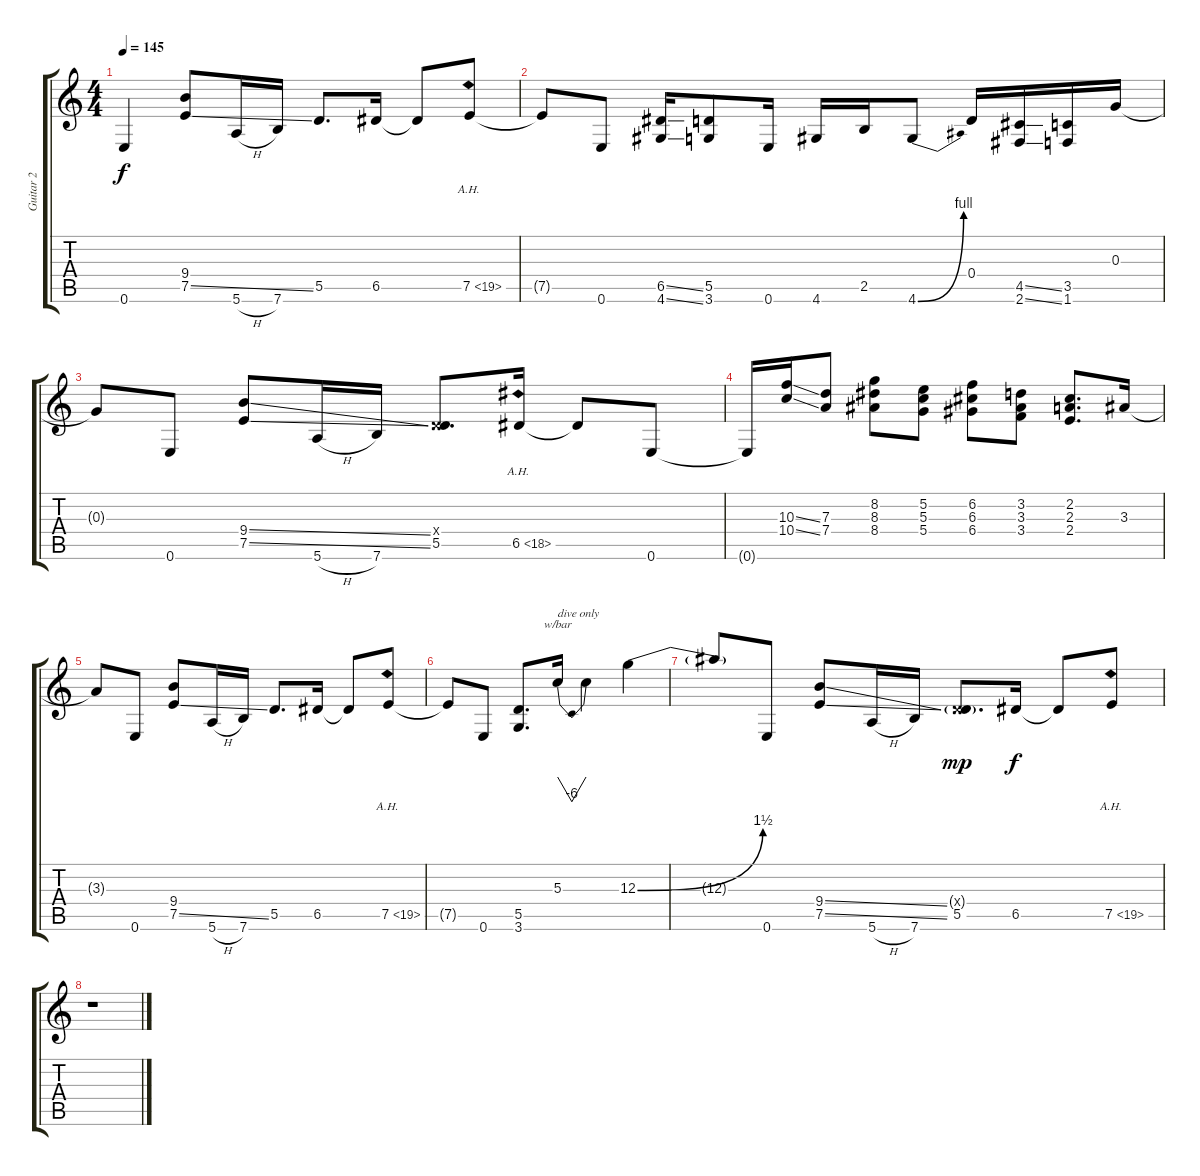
\track ("Guitar 2" "Guitar 2") {instrument distortionguitar}
\staff {score tabs}
\tuning (E4 B3 G3 D3 A2 E2) {hide}
\ts (4 4)
\tempo 145
\clef g2
\ks c
0.6.4{dy f} (9.4 7.5{ss}).8 5.6{h}.16 7.6.16 5.5.8{d} 6.5.16 6.5{t}.8 7.5{ah 12}.8 |
7.5{t}.8 0.6.8 (6.5{ss} 4.6{ss}).16 (5.5 3.6).8 0.6.16 4.6.16 2.5.16 4.6{be (bend 0 0 60 4)}.8 0.4.16 (4.5{ss} 2.6{ss}).16 (3.5 1.6).16 0.3.16 |
0.3{t}.8 0.6.8 (9.4{ss} 7.5{ss}).8 5.6{h}.16 7.6.16 (0.4{x} 5.5).8{d} 6.5{ah 12}.16 6.5{t}.8 0.6.8 |
0.6{t}.16 (10.3{ss} 10.4{ss}).16 (7.3 7.4).8 (8.2 8.3 8.4).8 (5.2 5.3 5.4).8 (6.2 6.3 6.4).8 (3.2 3.3 3.4).8 (2.2 2.3 2.4).8{d} 3.3.16 |
3.3{t}.8 0.6.8 (9.4 7.5{ss}).8 5.6{h}.16 7.6.16 5.5.8{d} 6.5.16 6.5{t}.8 7.5{ah 12}.8 |
7.5{t}.8 0.6.8 (5.5 3.6).8{d} 5.3.16{tbe (dip default 0 0 30 -24 60 0) txt "dive only"} 5.3{t}.4 12.3{be (bend 0 0 60 6)}.4 |
12.3{t}.8 0.6.8 (9.4{ss} 7.5{ss}).8 5.6{h}.16 7.6.16 (0.4{g x} 5.5).8{d dy mp} 6.5.16{dy f} 6.5{t}.8 7.5{ah 12}.8 |
r.1
